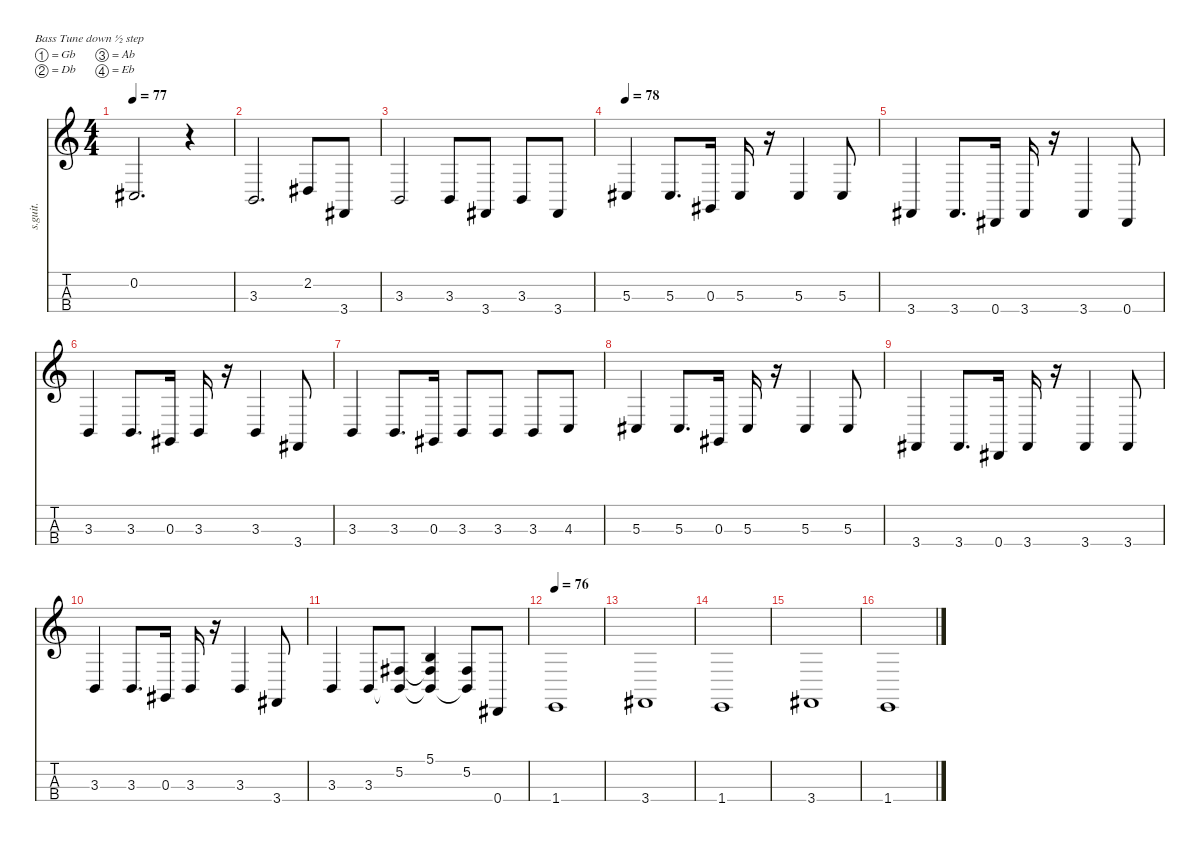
\defaultSystemsLayout 4
\hideDynamics
\bracketExtendMode nobrackets
\track ("Duff McKagan (Bass)" "s.guit.") {instrument electricbasspick}
\staff {score tabs}
\tuning (Gb2 Db2 Ab1 Eb1)
\ts (4 4)
\tempo 77
\clef g2
\ks c
0.2{acc #}.2{d lyrics (0 "") lyrics (1 "") lyrics (2 "") lyrics (3 "") lyrics (4 "") dy mf} r.4 |
3.3.2{d lyrics (0 "") lyrics (1 "") lyrics (2 "") lyrics (3 "") lyrics (4 "")} 2.2{acc #}.8{lyrics (0 "") lyrics (1 "") lyrics (2 "") lyrics (3 "") lyrics (4 "") dy f} 3.4{acc #}.8{lyrics (0 "") lyrics (1 "") lyrics (2 "") lyrics (3 "") lyrics (4 "")} |
3.3.2{lyrics (0 "") lyrics (1 "") lyrics (2 "") lyrics (3 "") lyrics (4 "") dy mf} 3.3.8{lyrics (0 "") lyrics (1 "") lyrics (2 "") lyrics (3 "") lyrics (4 "") dy f} 3.4{acc #}.8{lyrics (0 "") lyrics (1 "") lyrics (2 "") lyrics (3 "") lyrics (4 "")} 3.3.8{lyrics (0 "") lyrics (1 "") lyrics (2 "") lyrics (3 "") lyrics (4 "")} 3.4{acc #}.8{lyrics (0 "") lyrics (1 "") lyrics (2 "") lyrics (3 "") lyrics (4 "")} |
\tempo 78
5.3{acc #}.4{lyrics (0 "") lyrics (1 "") lyrics (2 "") lyrics (3 "") lyrics (4 "") dy mf} 5.3{acc #}.8{d lyrics (0 "") lyrics (1 "") lyrics (2 "") lyrics (3 "") lyrics (4 "")} 0.3{acc #}.16{lyrics (0 "") lyrics (1 "") lyrics (2 "") lyrics (3 "") lyrics (4 "") dy f} 5.3{acc #}.16{lyrics (0 "") lyrics (1 "") lyrics (2 "") lyrics (3 "") lyrics (4 "") dy mf} r.16 5.3{acc #}.4{lyrics (0 "") lyrics (1 "") lyrics (2 "") lyrics (3 "") lyrics (4 "")} 5.3{acc #}.8{lyrics (0 "") lyrics (1 "") lyrics (2 "") lyrics (3 "") lyrics (4 "")} |
3.4{acc #}.4{lyrics (0 "") lyrics (1 "") lyrics (2 "") lyrics (3 "") lyrics (4 "") dy f} 3.4{acc #}.8{d lyrics (0 "") lyrics (1 "") lyrics (2 "") lyrics (3 "") lyrics (4 "")} 0.4{acc #}.16{lyrics (0 "") lyrics (1 "") lyrics (2 "") lyrics (3 "") lyrics (4 "")} 3.4{acc #}.16{lyrics (0 "") lyrics (1 "") lyrics (2 "") lyrics (3 "") lyrics (4 "")} r.16 3.4{acc #}.4{lyrics (0 "") lyrics (1 "") lyrics (2 "") lyrics (3 "") lyrics (4 "")} 0.4{acc #}.8{lyrics (0 "") lyrics (1 "") lyrics (2 "") lyrics (3 "") lyrics (4 "")} |
3.3.4{lyrics (0 "") lyrics (1 "") lyrics (2 "") lyrics (3 "") lyrics (4 "") dy mf} 3.3.8{d lyrics (0 "") lyrics (1 "") lyrics (2 "") lyrics (3 "") lyrics (4 "")} 0.3{acc #}.16{lyrics (0 "") lyrics (1 "") lyrics (2 "") lyrics (3 "") lyrics (4 "") dy f} 3.3.16{lyrics (0 "") lyrics (1 "") lyrics (2 "") lyrics (3 "") lyrics (4 "")} r.16 3.3.4{lyrics (0 "") lyrics (1 "") lyrics (2 "") lyrics (3 "") lyrics (4 "") dy mf} 3.4{acc #}.8{lyrics (0 "") lyrics (1 "") lyrics (2 "") lyrics (3 "") lyrics (4 "") dy f} |
3.3.4{lyrics (0 "") lyrics (1 "") lyrics (2 "") lyrics (3 "") lyrics (4 "") dy mf} 3.3.8{d lyrics (0 "") lyrics (1 "") lyrics (2 "") lyrics (3 "") lyrics (4 "")} 0.3{acc #}.16{lyrics (0 "") lyrics (1 "") lyrics (2 "") lyrics (3 "") lyrics (4 "") dy f} 3.3.8{lyrics (0 "") lyrics (1 "") lyrics (2 "") lyrics (3 "") lyrics (4 "")} 3.3.8{lyrics (0 "") lyrics (1 "") lyrics (2 "") lyrics (3 "") lyrics (4 "")} 3.3.8{lyrics (0 "") lyrics (1 "") lyrics (2 "") lyrics (3 "") lyrics (4 "")} 4.3.8{lyrics (0 "") lyrics (1 "") lyrics (2 "") lyrics (3 "") lyrics (4 "")} |
5.3{acc #}.4{lyrics (0 "") lyrics (1 "") lyrics (2 "") lyrics (3 "") lyrics (4 "") dy mf} 5.3{acc #}.8{d lyrics (0 "") lyrics (1 "") lyrics (2 "") lyrics (3 "") lyrics (4 "")} 0.3{acc #}.16{lyrics (0 "") lyrics (1 "") lyrics (2 "") lyrics (3 "") lyrics (4 "") dy f} 5.3{acc #}.16{lyrics (0 "") lyrics (1 "") lyrics (2 "") lyrics (3 "") lyrics (4 "") dy mf} r.16 5.3{acc #}.4{lyrics (0 "") lyrics (1 "") lyrics (2 "") lyrics (3 "") lyrics (4 "")} 5.3{acc #}.8{lyrics (0 "") lyrics (1 "") lyrics (2 "") lyrics (3 "") lyrics (4 "")} |
3.4{acc #}.4{lyrics (0 "") lyrics (1 "") lyrics (2 "") lyrics (3 "") lyrics (4 "") dy f} 3.4{acc #}.8{d lyrics (0 "") lyrics (1 "") lyrics (2 "") lyrics (3 "") lyrics (4 "")} 0.4{acc #}.16{lyrics (0 "") lyrics (1 "") lyrics (2 "") lyrics (3 "") lyrics (4 "")} 3.4{acc #}.16{lyrics (0 "") lyrics (1 "") lyrics (2 "") lyrics (3 "") lyrics (4 "")} r.16 3.4{acc #}.4{lyrics (0 "") lyrics (1 "") lyrics (2 "") lyrics (3 "") lyrics (4 "")} 3.4{acc #}.8{lyrics (0 "") lyrics (1 "") lyrics (2 "") lyrics (3 "") lyrics (4 "")} |
3.3.4{lyrics (0 "") lyrics (1 "") lyrics (2 "") lyrics (3 "") lyrics (4 "") dy mf} 3.3.8{d lyrics (0 "") lyrics (1 "") lyrics (2 "") lyrics (3 "") lyrics (4 "")} 0.3{acc #}.16{lyrics (0 "") lyrics (1 "") lyrics (2 "") lyrics (3 "") lyrics (4 "") dy f} 3.3.16{lyrics (0 "") lyrics (1 "") lyrics (2 "") lyrics (3 "") lyrics (4 "")} r.16 3.3.4{lyrics (0 "") lyrics (1 "") lyrics (2 "") lyrics (3 "") lyrics (4 "") dy mf} 3.4{acc #}.8{lyrics (0 "") lyrics (1 "") lyrics (2 "") lyrics (3 "") lyrics (4 "") dy f} |
3.3.4{lyrics (0 "") lyrics (1 "") lyrics (2 "") lyrics (3 "") lyrics (4 "") dy mf} 3.3.8{lyrics (0 "") lyrics (1 "") lyrics (2 "") lyrics (3 "") lyrics (4 "")} (5.2{acc #} 3.3{t}).8{lyrics (0 "") lyrics (1 "") lyrics (2 "") lyrics (3 "") lyrics (4 "") dy f} (5.1 5.2{t acc #} 3.3{t}).4{lyrics (0 "") lyrics (1 "") lyrics (2 "") lyrics (3 "") lyrics (4 "")} (5.2{acc #} 3.3{t}).8{lyrics (0 "") lyrics (1 "") lyrics (2 "") lyrics (3 "") lyrics (4 "")} 0.4{acc #}.8{lyrics (0 "") lyrics (1 "") lyrics (2 "") lyrics (3 "") lyrics (4 "")} |
\tempo 76
1.4.1{lyrics (0 "") lyrics (1 "") lyrics (2 "") lyrics (3 "") lyrics (4 "")} |
3.4{acc #}.1{lyrics (0 "") lyrics (1 "") lyrics (2 "") lyrics (3 "") lyrics (4 "")} |
1.4.1{lyrics (0 "") lyrics (1 "") lyrics (2 "") lyrics (3 "") lyrics (4 "")} |
3.4{acc #}.1{lyrics (0 "") lyrics (1 "") lyrics (2 "") lyrics (3 "") lyrics (4 "")} |
1.4.1{lyrics (0 "") lyrics (1 "") lyrics (2 "") lyrics (3 "") lyrics (4 "")}
